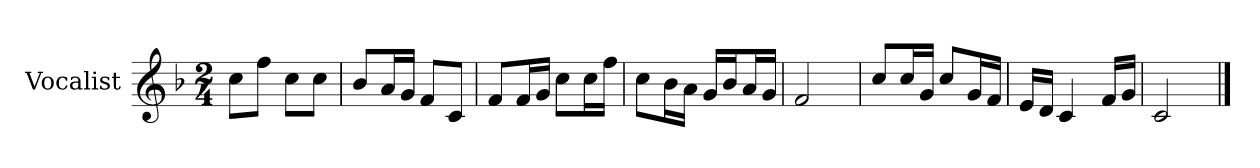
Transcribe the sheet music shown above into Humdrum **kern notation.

**kern
*part1
*staff1
*I"Vocalist
*k[b-]
*F:
*M2/4
=
8ccL
8ffJ
8ccL
8ccJ
=1
8b-L
16aL
16gJJ
8fL
8cJ
=2
8fL
16fL
16gJJ
8ccL
16ccL
16ffJJ
=3
8ccL
16b-L
16aJJ
16gLL
16b-J
16aL
16gJJ
=4
2f
=5
8ccL
16ccL
16gJJ
8ccL
16gL
16fJJ
=6
16eLL
16dJJ
4c
16fLL
16gJJ
=7
2c
==
*-
